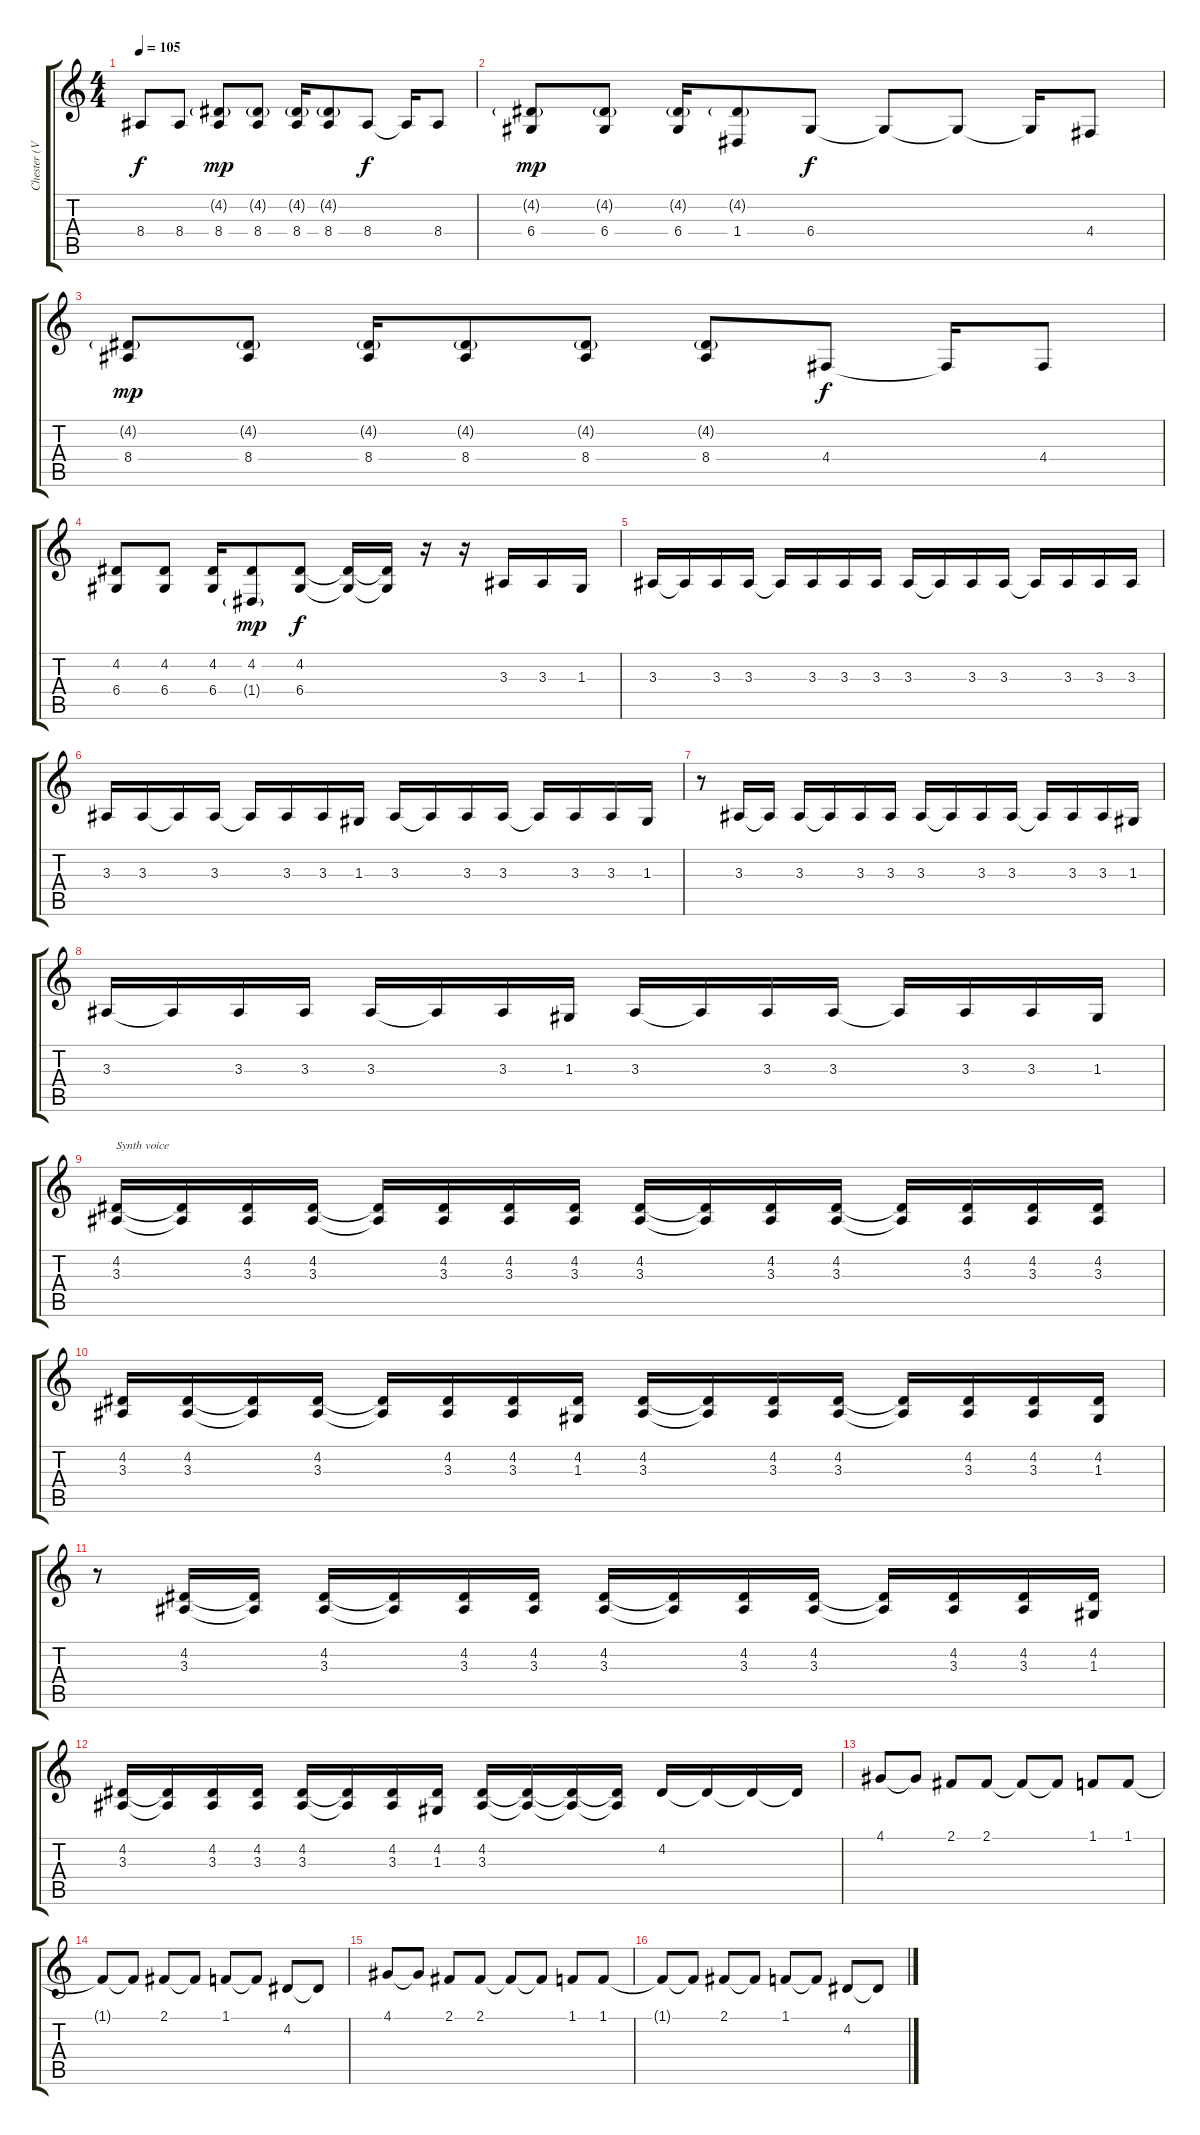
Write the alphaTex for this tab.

\track ("Chester (Vocals)" "Chester (V") {instrument oboe}
\staff {score tabs}
\tuning (E4 B3 G3 D3 A2 E2) {hide}
\ts (4 4)
\tempo 105
\clef g2
\ks c
8.4.8{dy f} 8.4.8 (4.2{g} 8.4).8{dy mp} (4.2{g} 8.4).8 (4.2{g} 8.4).16 (4.2{g} 8.4).8 8.4.8{dy f} 8.4{t}.16 8.4.8 |
(4.2{g} 6.4).8{dy mp} (4.2{g} 6.4).8 (4.2{g} 6.4).16 (4.2{g} 1.4).8 6.4.8{dy f} 6.4{t}.8 6.4{t}.8 6.4{t}.16 4.4.8 |
(4.2{g} 8.4).8{dy mp} (4.2{g} 8.4).8 (4.2{g} 8.4).16 (4.2{g} 8.4).8 (4.2{g} 8.4).8 (4.2{g} 8.4).8 4.4.8{dy f} 4.4{t}.16 4.4.8 |
(4.2 6.4).8 (4.2 6.4).8 (4.2 6.4).16 (4.2 1.4{g}).8{dy mp} (4.2 6.4).8{dy f} (4.2{t} 6.4{t}).16 (4.2{t} 6.4{t}).16 r.16 r.16 3.3.16{instrument ocarina} 3.3.16 1.3.16 |
3.3.16{volume 12 instrument ocarina} 3.3{t}.16 3.3.16 3.3.16 3.3{t}.16 3.3.16 3.3.16 3.3.16 3.3.16 3.3{t}.16 3.3.16 3.3.16 3.3{t}.16 3.3.16 3.3.16 3.3.16 |
3.3.16{volume 12 instrument ocarina} 3.3.16 3.3{t}.16 3.3.16 3.3{t}.16 3.3.16 3.3.16 1.3.16 3.3.16 3.3{t}.16 3.3.16 3.3.16 3.3{t}.16 3.3.16 3.3.16 1.3.16 |
r.8 3.3.16 3.3{t}.16 3.3.16 3.3{t}.16 3.3.16 3.3.16 3.3.16 3.3{t}.16 3.3.16 3.3.16 3.3{t}.16 3.3.16 3.3.16 1.3.16 |
3.3.16{volume 12 instrument ocarina} 3.3{t}.16 3.3.16 3.3.16 3.3.16 3.3{t}.16 3.3.16 1.3.16 3.3.16 3.3{t}.16 3.3.16 3.3.16 3.3{t}.16 3.3.16 3.3.16 1.3.16 |
(4.2 3.3).16{txt "Synth voice" volume 12 instrument ocarina} (4.2{t} 3.3{t}).16 (4.2 3.3).16 (4.2 3.3).16 (4.2{t} 3.3{t}).16 (4.2 3.3).16 (4.2 3.3).16 (4.2 3.3).16 (4.2 3.3).16 (4.2{t} 3.3{t}).16 (4.2 3.3).16 (4.2 3.3).16 (4.2{t} 3.3{t}).16 (4.2 3.3).16 (4.2 3.3).16 (4.2 3.3).16 |
(4.2 3.3).16{volume 12 instrument ocarina} (4.2 3.3).16 (4.2{t} 3.3{t}).16 (4.2 3.3).16 (4.2{t} 3.3{t}).16 (4.2 3.3).16 (4.2 3.3).16 (4.2 1.3).16 (4.2 3.3).16 (4.2{t} 3.3{t}).16 (4.2 3.3).16 (4.2 3.3).16 (4.2{t} 3.3{t}).16 (4.2 3.3).16 (4.2 3.3).16 (4.2 1.3).16 |
r.8{volume 12 instrument ocarina} (4.2 3.3).16 (4.2{t} 3.3{t}).16 (4.2 3.3).16 (4.2{t} 3.3{t}).16 (4.2 3.3).16 (4.2 3.3).16 (4.2 3.3).16 (4.2{t} 3.3{t}).16 (4.2 3.3).16 (4.2 3.3).16 (4.2{t} 3.3{t}).16 (4.2 3.3).16 (4.2 3.3).16 (4.2 1.3).16 |
(4.2 3.3).16 (4.2{t} 3.3{t}).16 (4.2 3.3).16 (4.2 3.3).16 (4.2 3.3).16 (4.2{t} 3.3{t}).16 (4.2 3.3).16 (4.2 1.3).16 (4.2 3.3).16 (4.2{t} 3.3{t}).16 (4.2{t} 3.3{t}).16 (4.2{t} 3.3{t}).16 4.2.16{volume 16 instrument oboe} 4.2{t}.16 4.2{t}.16 4.2{t}.16 |
4.1.8 4.1{t}.8 2.1.8 2.1.8 2.1{t}.8 2.1{t}.8 1.1.8 1.1.8 |
1.1{t}.8 1.1{t}.8 2.1.8 2.1{t}.8 1.1.8 1.1{t}.8 4.2.8 4.2{t}.8 |
4.1.8 4.1{t}.8 2.1.8 2.1.8 2.1{t}.8 2.1{t}.8 1.1.8 1.1.8 |
1.1{t}.8 1.1{t}.8 2.1.8 2.1{t}.8 1.1.8 1.1{t}.8 4.2.8 4.2{t}.8
